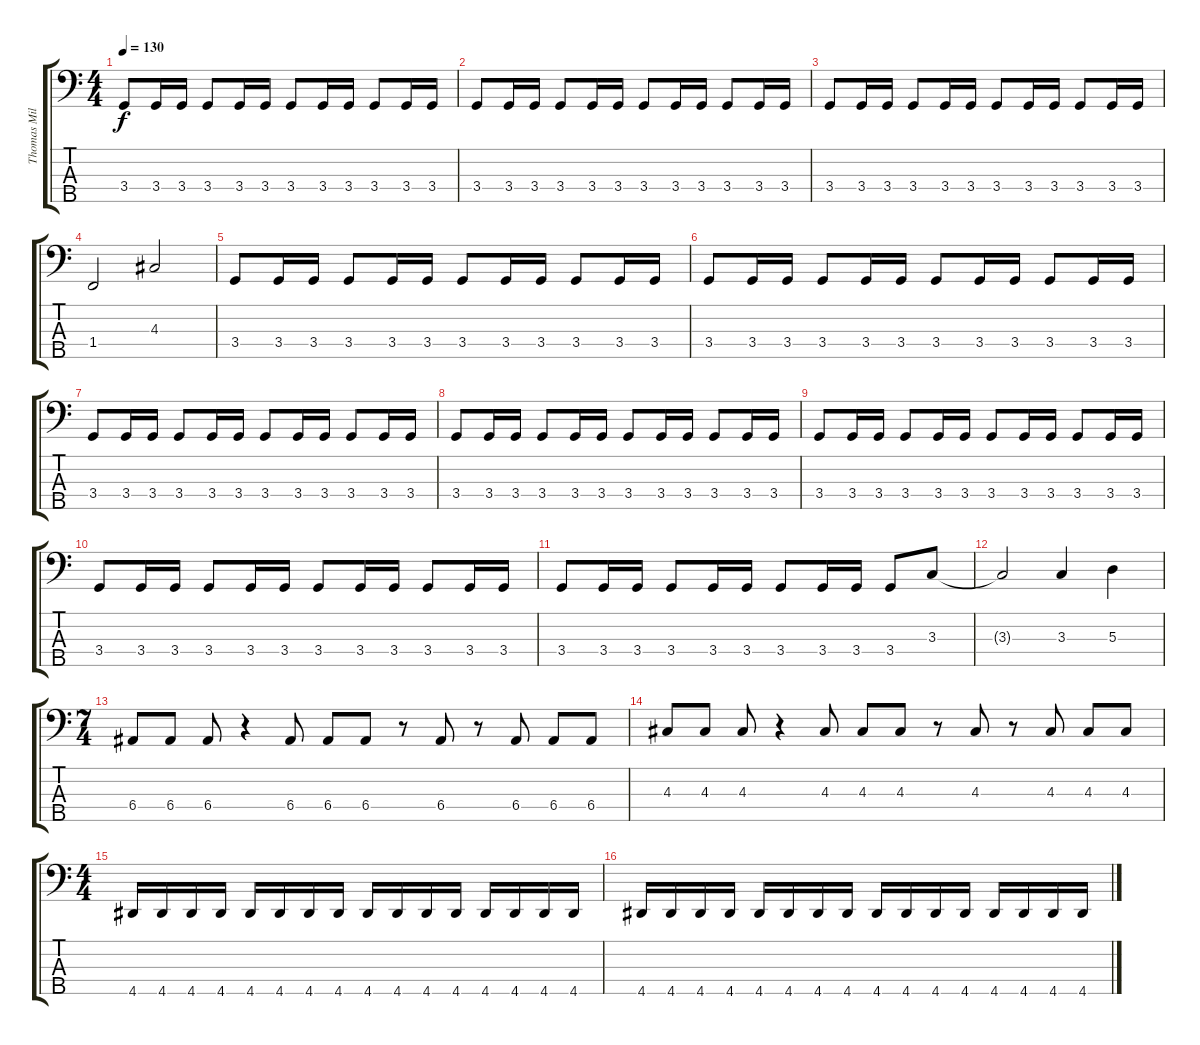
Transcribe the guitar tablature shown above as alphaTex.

\track ("Thomas Miller - Basse" "Thomas Mil") {instrument electricbasspick}
\staff {score tabs}
\tuning (G2 D2 A1 E1 B0) {hide}
\ts (4 4)
\tempo 130
\clef f4
\ks c
3.4.8{dy f} 3.4.16 3.4.16 3.4.8 3.4.16 3.4.16 3.4.8 3.4.16 3.4.16 3.4.8 3.4.16 3.4.16 |
3.4.8 3.4.16 3.4.16 3.4.8 3.4.16 3.4.16 3.4.8 3.4.16 3.4.16 3.4.8 3.4.16 3.4.16 |
3.4.8 3.4.16 3.4.16 3.4.8 3.4.16 3.4.16 3.4.8 3.4.16 3.4.16 3.4.8 3.4.16 3.4.16 |
1.4.2 4.3.2 |
3.4.8 3.4.16 3.4.16 3.4.8 3.4.16 3.4.16 3.4.8 3.4.16 3.4.16 3.4.8 3.4.16 3.4.16 |
3.4.8 3.4.16 3.4.16 3.4.8 3.4.16 3.4.16 3.4.8 3.4.16 3.4.16 3.4.8 3.4.16 3.4.16 |
3.4.8 3.4.16 3.4.16 3.4.8 3.4.16 3.4.16 3.4.8 3.4.16 3.4.16 3.4.8 3.4.16 3.4.16 |
3.4.8 3.4.16 3.4.16 3.4.8 3.4.16 3.4.16 3.4.8 3.4.16 3.4.16 3.4.8 3.4.16 3.4.16 |
3.4.8 3.4.16 3.4.16 3.4.8 3.4.16 3.4.16 3.4.8 3.4.16 3.4.16 3.4.8 3.4.16 3.4.16 |
3.4.8 3.4.16 3.4.16 3.4.8 3.4.16 3.4.16 3.4.8 3.4.16 3.4.16 3.4.8 3.4.16 3.4.16 |
3.4.8 3.4.16 3.4.16 3.4.8 3.4.16 3.4.16 3.4.8 3.4.16 3.4.16 3.4.8 3.3.8 |
3.3{t}.2 3.3.4 5.3.4 |
\ts (7 4)
6.4.8 6.4.8 6.4.8 r.4 6.4.8 6.4.8 6.4.8 r.8 6.4.8 r.8 6.4.8 6.4.8 6.4.8 |
4.3.8 4.3.8 4.3.8 r.4 4.3.8 4.3.8 4.3.8 r.8 4.3.8 r.8 4.3.8 4.3.8 4.3.8 |
\ts (4 4)
4.5.16 4.5.16 4.5.16 4.5.16 4.5.16 4.5.16 4.5.16 4.5.16 4.5.16 4.5.16 4.5.16 4.5.16 4.5.16 4.5.16 4.5.16 4.5.16 |
4.5.16 4.5.16 4.5.16 4.5.16 4.5.16 4.5.16 4.5.16 4.5.16 4.5.16 4.5.16 4.5.16 4.5.16 4.5.16 4.5.16 4.5.16 4.5.16
